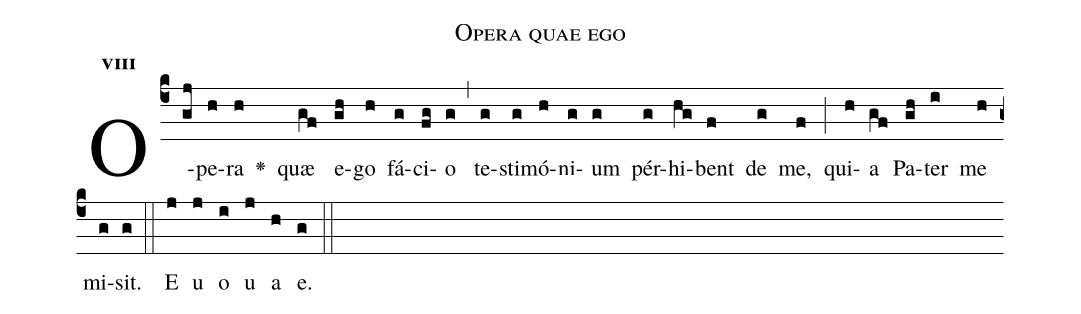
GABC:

name:Opera quae ego;
office-part:Antiphona;
mode:8;
%%
initial-style: 1;
name: Opera quae ego
book: Antiphonae & Responsoria/Tomus II, p. 79;
occasion: Hebdomada IV Quadragesimae Feria V;
office-part: Vesperae Ant E;
user-notes: ;
commentary: ;
annotation: 8g;
centering-scheme: english;
fontsize: 12;
font: OFLSortsMillGoudy;
height: 11;
width: 4.5;
%%
(c4)O(gj)pe(h)ra(h) <v>\greheightstar</v>() quæ(gf) e(gh)go(h) fá(g)ci(fg)o(g) (,) te(g)sti(g)mó(h)ni(g)um(g) pér(g)hi(hg)bent(f) de(g) me,(f) (;) qui(h)a(gf) Pa(gh)ter(i) me(h) mi(g)sit.(g) (::)
E(j) u(j) o(i) u(j) a(h) e.(g) (::)
